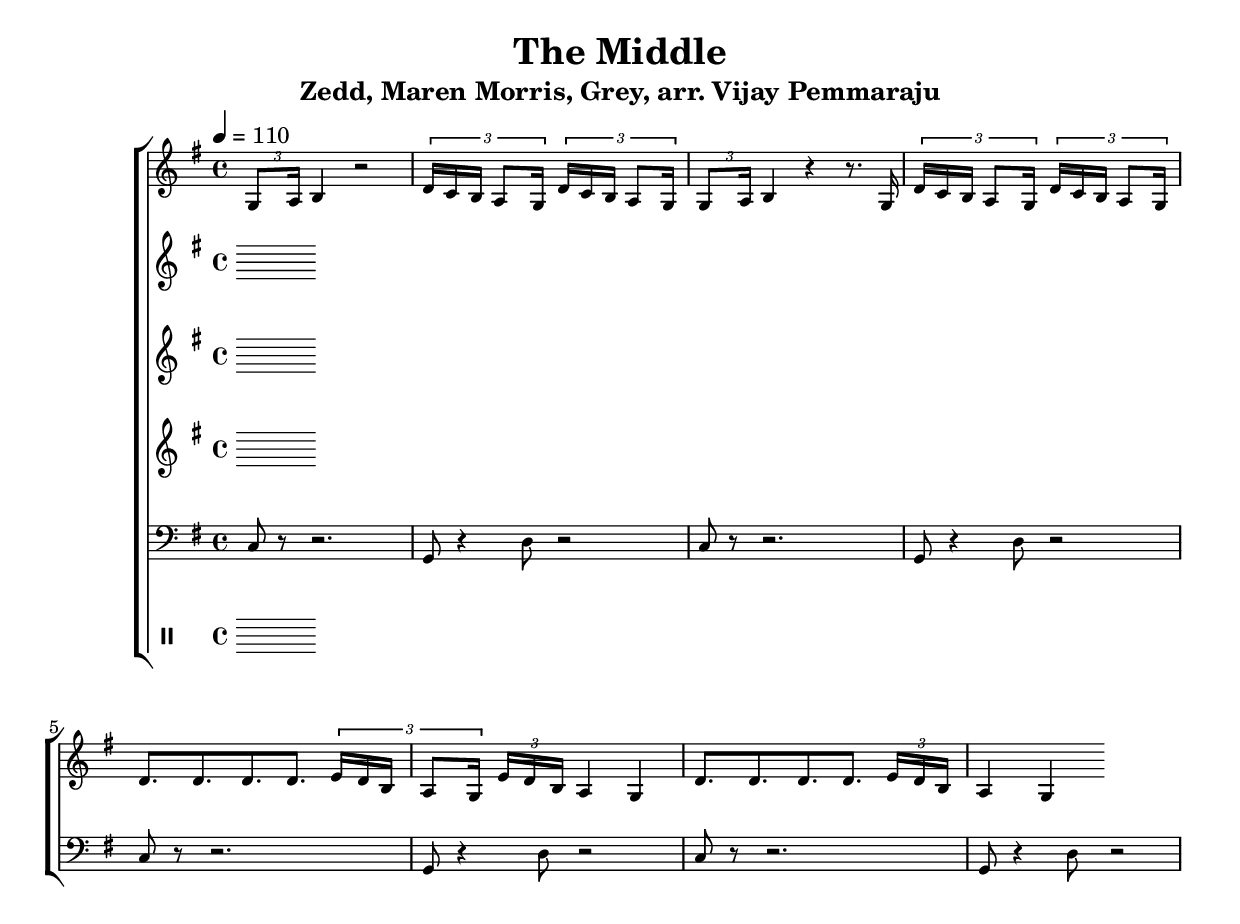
\version "2.18.2"

% export
sopranoWords = \lyricmode {

}
sopranoNotes = {
}

% export
altoWords = \lyricmode {

}

altoNotes = \relative c'' {

}

% export
tenorWords = \lyricmode {

}
tenorNotes = {
}

% export
soloWords = \lyricmode {

}

soloNotes = \relative c' {
  \tuplet 3/4 { g8 a16 } b4 r2
  \tuplet 3/4 { d16 c b a8 g16 }
  \tuplet 3/4 { d'16 c b a8 g16 }
  \tuplet 3/4 { g8 a16 } b4 r4 r8. g16
  \tuplet 3/4 { d'16 c b a8 g16 }
  \tuplet 3/4 { d'16 c b a8 g16 }
  d'8. d8. d8. d8.
  \tuplet 3/4 { e16 d b a8 g16 }
  \tuplet 3/4 { e'16 d b } a4 g4
  d'8. d8. d8. d8.
  \tuplet 3/4 { e16 d b } a4 g4


}

% export
bassWords = \lyricmode {

}
bassNotes = {
  \clef bass
  c8 r8 r2.
  g,8 r4 d8 r2
  c8 r8 r2.
  g,8 r4 d8 r2
  c8 r8 r2.
  g,8 r4 d8 r2
  c8 r8 r2.
  g,8 r4 d8 r2
}

% export
vpNotes = {
}



\header {
  title = "The Middle"
  subtitle = "Zedd, Maren Morris, Grey, arr. Vijay Pemmaraju"
  % Do not display the default LilyPond footer for this book
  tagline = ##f
}

global = {
  \key g \major
  \tempo 4 = 110
  \time 4/4
  \dynamicUp
}

\score {
  \new ChoirStaff \with {
    fontSize = #-2
    \override StaffSymbol.staff-space = #(magstep -2)
  } <<
    \new Staff <<
      \new Voice = "solo" <<
        \global
        \soloNotes
      >>
      \lyricsto "solo" \new Lyrics \soloWords
    >>
    \new Staff <<
      \new Voice = "soprano" <<
        \global
        \sopranoNotes
      >>
      \lyricsto "soprano" \new Lyrics \sopranoWords
    >>
    \new Staff <<
      \new Voice = "alto" <<
        \global
        \altoNotes
      >>
      \lyricsto "alto" \new Lyrics \altoWords
    >>
    \new Staff <<
      \new Voice = "tenor" <<
        \global
        \tenorNotes
      >>
      \lyricsto "tenor" \new Lyrics \tenorWords
    >>
    \new Staff <<
      \new Voice = "bass" <<
        \global
        \bassNotes
      >>
      \lyricsto "bass" \new Lyrics \bassWords
    >>
    \new DrumStaff <<
      \global
      \vpNotes
    >>
  >>
  \layout { }
  \midi { }
}
